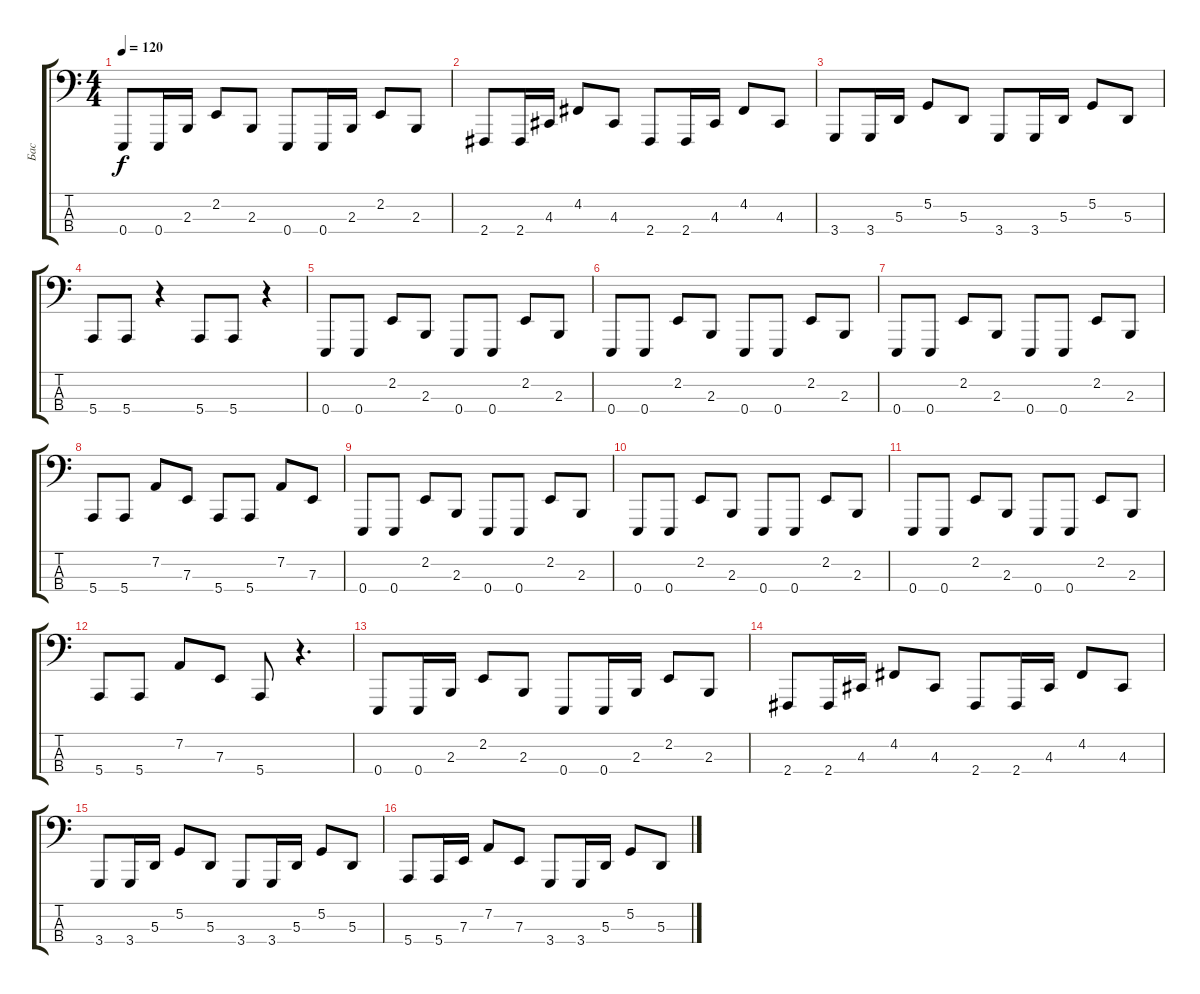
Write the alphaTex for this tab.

\track ("Бас" "Бас") {instrument lead2sawtooth}
\staff {score tabs}
\tuning (G2 D2 A1 E1) {hide}
\ts (4 4)
\tempo 120
\clef f4
\ks c
0.4.8{dy f} 0.4.16 2.3.16 2.2.8 2.3.8 0.4.8 0.4.16 2.3.16 2.2.8 2.3.8 |
2.4.8 2.4.16 4.3.16 4.2.8 4.3.8 2.4.8 2.4.16 4.3.16 4.2.8 4.3.8 |
3.4.8 3.4.16 5.3.16 5.2.8 5.3.8 3.4.8 3.4.16 5.3.16 5.2.8 5.3.8 |
5.4.8 5.4.8 r.4 5.4.8 5.4.8 r.4 |
0.4.8 0.4.8 2.2.8 2.3.8 0.4.8 0.4.8 2.2.8 2.3.8 |
0.4.8 0.4.8 2.2.8 2.3.8 0.4.8 0.4.8 2.2.8 2.3.8 |
0.4.8 0.4.8 2.2.8 2.3.8 0.4.8 0.4.8 2.2.8 2.3.8 |
5.4.8 5.4.8 7.2.8 7.3.8 5.4.8 5.4.8 7.2.8 7.3.8 |
0.4.8 0.4.8 2.2.8 2.3.8 0.4.8 0.4.8 2.2.8 2.3.8 |
0.4.8 0.4.8 2.2.8 2.3.8 0.4.8 0.4.8 2.2.8 2.3.8 |
0.4.8 0.4.8 2.2.8 2.3.8 0.4.8 0.4.8 2.2.8 2.3.8 |
5.4.8 5.4.8 7.2.8 7.3.8 5.4.8 r.4{d} |
0.4.8 0.4.16 2.3.16 2.2.8 2.3.8 0.4.8 0.4.16 2.3.16 2.2.8 2.3.8 |
2.4.8 2.4.16 4.3.16 4.2.8 4.3.8 2.4.8 2.4.16 4.3.16 4.2.8 4.3.8 |
3.4.8 3.4.16 5.3.16 5.2.8 5.3.8 3.4.8 3.4.16 5.3.16 5.2.8 5.3.8 |
5.4.8 5.4.16 7.3.16 7.2.8 7.3.8 3.4.8 3.4.16 5.3.16 5.2.8 5.3.8
